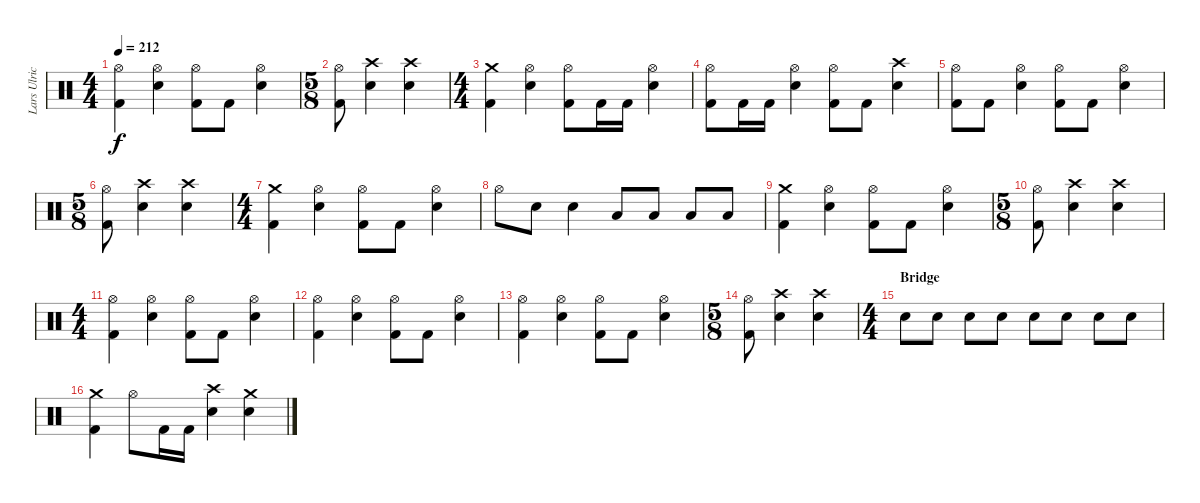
\track ("Lars Ulrich (Drums)" "Lars Ulric") {instrument percussion}
\staff {score}
\articulation defaults
\ts (4 4)
\tempo 212
\clef neutral
\ks c
("Hi-Hat (open)" "Kick (hit) 2").4{dy f} ("Electric Snare (hit)" "Hi-Hat (open)").4 ("Hi-Hat (open)" "Kick (hit) 2").8 "Kick (hit) 2".8 ("Electric Snare (hit)" "Hi-Hat (open)").4 |
\ts (5 8)
("Hi-Hat (open)" "Kick (hit) 2").8 ("Electric Snare (hit)" "Crash high (hit)").4 ("Electric Snare (hit)" "Crash high (hit)").4 |
\ts (4 4)
("Crash medium (hit)" "Kick (hit) 2").4 ("Electric Snare (hit)" "Hi-Hat (open)").4 ("Hi-Hat (open)" "Kick (hit) 2").8 "Kick (hit) 2".16 "Kick (hit) 2".16 ("Electric Snare (hit)" "Hi-Hat (open)").4 |
("Hi-Hat (open)" "Kick (hit) 2").8 "Kick (hit) 2".16 "Kick (hit) 2".16 ("Electric Snare (hit)" "Hi-Hat (open)").4 ("Hi-Hat (open)" "Kick (hit) 2").8 "Kick (hit) 2".8 ("Electric Snare (hit)" "Crash high (hit)").4 |
("Hi-Hat (open)" "Kick (hit) 2").8 "Kick (hit) 2".8 ("Electric Snare (hit)" "Hi-Hat (open)").4 ("Hi-Hat (open)" "Kick (hit) 2").8 "Kick (hit) 2".8 ("Electric Snare (hit)" "Hi-Hat (open)").4 |
\ts (5 8)
("Hi-Hat (open)" "Kick (hit) 2").8 ("Electric Snare (hit)" "Crash high (hit)").4 ("Electric Snare (hit)" "Crash high (hit)").4 |
\ts (4 4)
\section ("" "")
("Crash medium (hit)" "Kick (hit) 2").4 ("Electric Snare (hit)" "Hi-Hat (open)").4 ("Hi-Hat (open)" "Kick (hit) 2").8 "Kick (hit) 2".8 ("Electric Snare (hit)" "Hi-Hat (open)").4 |
"Hi-Hat (open)".8 "Electric Snare (hit)".8 "Electric Snare (hit)".4 "Low Floor Tom (hit)".8 "Low Floor Tom (hit)".8 "Low Floor Tom (hit)".8 "Low Floor Tom (hit)".8 |
("Crash medium (hit)" "Kick (hit) 2").4 ("Electric Snare (hit)" "Hi-Hat (open)").4 ("Hi-Hat (open)" "Kick (hit) 2").8 "Kick (hit) 2".8 ("Electric Snare (hit)" "Hi-Hat (open)").4 |
\ts (5 8)
("Hi-Hat (open)" "Kick (hit) 2").8 ("Electric Snare (hit)" "Crash high (hit)").4 ("Electric Snare (hit)" "Crash high (hit)").4 |
\ts (4 4)
("Hi-Hat (open)" "Kick (hit) 2").4 ("Electric Snare (hit)" "Hi-Hat (open)").4 ("Hi-Hat (open)" "Kick (hit) 2").8 "Kick (hit) 2".8 ("Electric Snare (hit)" "Hi-Hat (open)").4 |
("Hi-Hat (open)" "Kick (hit) 2").4 ("Electric Snare (hit)" "Hi-Hat (open)").4 ("Hi-Hat (open)" "Kick (hit) 2").8 "Kick (hit) 2".8 ("Electric Snare (hit)" "Hi-Hat (open)").4 |
("Hi-Hat (open)" "Kick (hit) 2").4 ("Electric Snare (hit)" "Hi-Hat (open)").4 ("Hi-Hat (open)" "Kick (hit) 2").8 "Kick (hit) 2".8 ("Electric Snare (hit)" "Hi-Hat (open)").4 |
\ts (5 8)
("Hi-Hat (open)" "Kick (hit) 2").8 ("Electric Snare (hit)" "Crash high (hit)").4 ("Electric Snare (hit)" "Crash high (hit)").4 |
\ts (4 4)
\section ("" "Bridge")
"Electric Snare (hit)".8 "Electric Snare (hit)".8 "Electric Snare (hit)".8 "Electric Snare (hit)".8 "Electric Snare (hit)".8 "Electric Snare (hit)".8 "Electric Snare (hit)".8 "Electric Snare (hit)".8 |
("Crash medium (hit)" "Kick (hit) 2").4 "Hi-Hat (open)".8 "Kick (hit) 2".16 "Kick (hit) 2".16 ("Electric Snare (hit)" "Crash high (hit)").4 ("Electric Snare (hit)" "Crash medium (hit)").4
